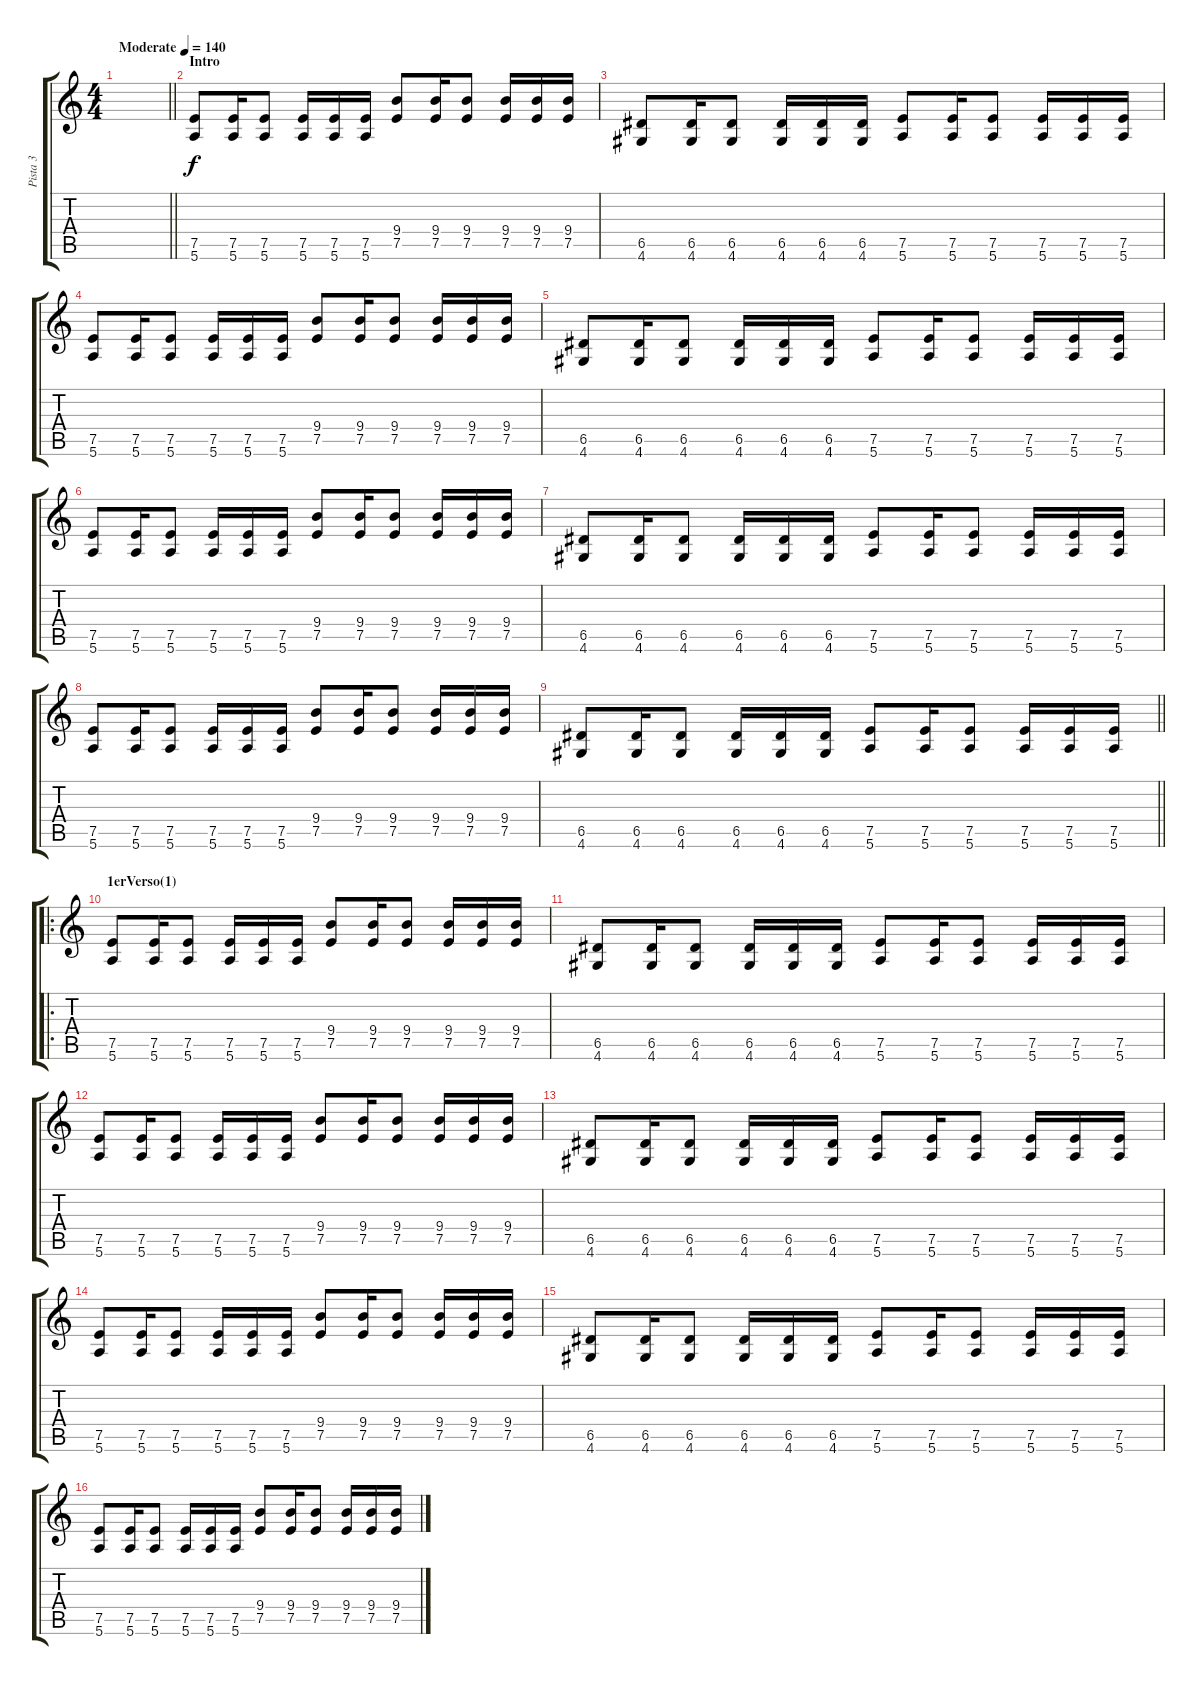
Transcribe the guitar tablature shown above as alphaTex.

\track ("Pista 3" "Pista 3") {instrument distortionguitar}
\staff {score tabs}
\tuning (E4 B3 G3 D3 A2 E2) {hide}
\ts (4 4)
\tempo (140 "Moderate")
\clef g2
\barLineRight lightlight
\ks c
|
\section ("" "Intro")
(7.5 5.6).8 (7.5 5.6).16 (7.5 5.6).8 (7.5 5.6).16 (7.5 5.6).16 (7.5 5.6).16 (9.4 7.5).8 (9.4 7.5).16 (9.4 7.5).8 (9.4 7.5).16 (9.4 7.5).16 (9.4 7.5).16 |
(6.5 4.6).8 (6.5 4.6).16 (6.5 4.6).8 (6.5 4.6).16 (6.5 4.6).16 (6.5 4.6).16 (7.5 5.6).8 (7.5 5.6).16 (7.5 5.6).8 (7.5 5.6).16 (7.5 5.6).16 (7.5 5.6).16 |
(7.5 5.6).8 (7.5 5.6).16 (7.5 5.6).8 (7.5 5.6).16 (7.5 5.6).16 (7.5 5.6).16 (9.4 7.5).8 (9.4 7.5).16 (9.4 7.5).8 (9.4 7.5).16 (9.4 7.5).16 (9.4 7.5).16 |
(6.5 4.6).8 (6.5 4.6).16 (6.5 4.6).8 (6.5 4.6).16 (6.5 4.6).16 (6.5 4.6).16 (7.5 5.6).8 (7.5 5.6).16 (7.5 5.6).8 (7.5 5.6).16 (7.5 5.6).16 (7.5 5.6).16 |
(7.5 5.6).8 (7.5 5.6).16 (7.5 5.6).8 (7.5 5.6).16 (7.5 5.6).16 (7.5 5.6).16 (9.4 7.5).8 (9.4 7.5).16 (9.4 7.5).8 (9.4 7.5).16 (9.4 7.5).16 (9.4 7.5).16 |
(6.5 4.6).8 (6.5 4.6).16 (6.5 4.6).8 (6.5 4.6).16 (6.5 4.6).16 (6.5 4.6).16 (7.5 5.6).8 (7.5 5.6).16 (7.5 5.6).8 (7.5 5.6).16 (7.5 5.6).16 (7.5 5.6).16 |
(7.5 5.6).8 (7.5 5.6).16 (7.5 5.6).8 (7.5 5.6).16 (7.5 5.6).16 (7.5 5.6).16 (9.4 7.5).8 (9.4 7.5).16 (9.4 7.5).8 (9.4 7.5).16 (9.4 7.5).16 (9.4 7.5).16 |
\barLineRight lightlight
(6.5 4.6).8 (6.5 4.6).16 (6.5 4.6).8 (6.5 4.6).16 (6.5 4.6).16 (6.5 4.6).16 (7.5 5.6).8 (7.5 5.6).16 (7.5 5.6).8 (7.5 5.6).16 (7.5 5.6).16 (7.5 5.6).16 |
\ro
\section ("" "1erVerso(1)")
(7.5 5.6).8 (7.5 5.6).16 (7.5 5.6).8 (7.5 5.6).16 (7.5 5.6).16 (7.5 5.6).16 (9.4 7.5).8 (9.4 7.5).16 (9.4 7.5).8 (9.4 7.5).16 (9.4 7.5).16 (9.4 7.5).16 |
(6.5 4.6).8 (6.5 4.6).16 (6.5 4.6).8 (6.5 4.6).16 (6.5 4.6).16 (6.5 4.6).16 (7.5 5.6).8 (7.5 5.6).16 (7.5 5.6).8 (7.5 5.6).16 (7.5 5.6).16 (7.5 5.6).16 |
(7.5 5.6).8 (7.5 5.6).16 (7.5 5.6).8 (7.5 5.6).16 (7.5 5.6).16 (7.5 5.6).16 (9.4 7.5).8 (9.4 7.5).16 (9.4 7.5).8 (9.4 7.5).16 (9.4 7.5).16 (9.4 7.5).16 |
(6.5 4.6).8 (6.5 4.6).16 (6.5 4.6).8 (6.5 4.6).16 (6.5 4.6).16 (6.5 4.6).16 (7.5 5.6).8 (7.5 5.6).16 (7.5 5.6).8 (7.5 5.6).16 (7.5 5.6).16 (7.5 5.6).16 |
(7.5 5.6).8 (7.5 5.6).16 (7.5 5.6).8 (7.5 5.6).16 (7.5 5.6).16 (7.5 5.6).16 (9.4 7.5).8 (9.4 7.5).16 (9.4 7.5).8 (9.4 7.5).16 (9.4 7.5).16 (9.4 7.5).16 |
(6.5 4.6).8 (6.5 4.6).16 (6.5 4.6).8 (6.5 4.6).16 (6.5 4.6).16 (6.5 4.6).16 (7.5 5.6).8 (7.5 5.6).16 (7.5 5.6).8 (7.5 5.6).16 (7.5 5.6).16 (7.5 5.6).16 |
(7.5 5.6).8 (7.5 5.6).16 (7.5 5.6).8 (7.5 5.6).16 (7.5 5.6).16 (7.5 5.6).16 (9.4 7.5).8 (9.4 7.5).16 (9.4 7.5).8 (9.4 7.5).16 (9.4 7.5).16 (9.4 7.5).16
